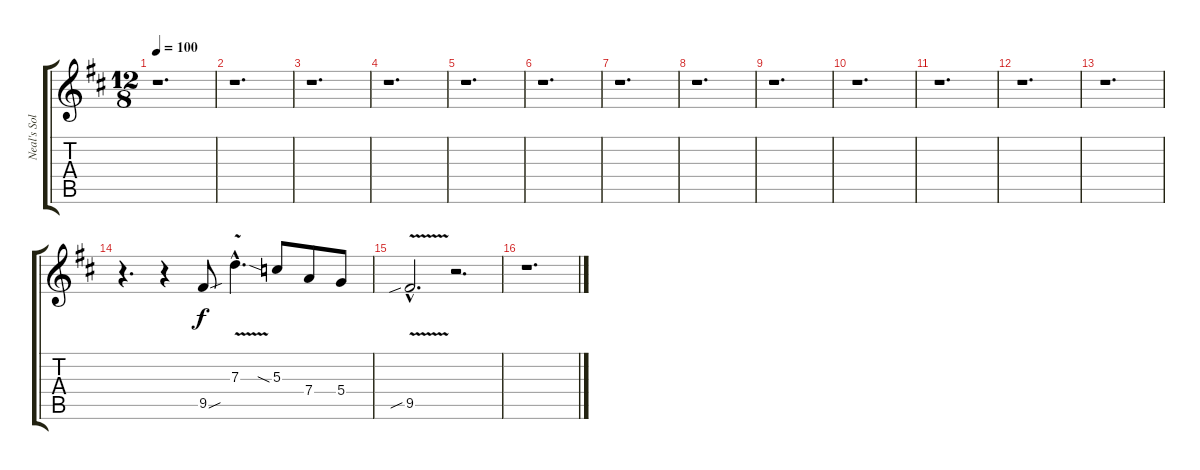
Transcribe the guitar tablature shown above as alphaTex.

\track ("Neal's Solo" "Neal's Sol") {instrument overdrivenguitar}
\staff {score tabs}
\tuning (E4 B3 G3 D3 A2 E2) {hide}
\ts (12 8)
\tempo 100
\clef g2
\ks d
r.1{d dy f instrument overdrivenguitar} |
r.1{d} |
r.1{d} |
r.1{d} |
r.1{d} |
r.1{d} |
r.1{d} |
r.1{d} |
r.1{d} |
r.1{d} |
r.1{d} |
r.1{d} |
r.1{d} |
r.4{d} r.4 9.5{sou}.8 7.3{v hac}.4{d} 5.3{sia}.8 7.4.8 5.4.8 |
9.5{v sib hac}.2{d} r.2{d} |
r.1{d}
